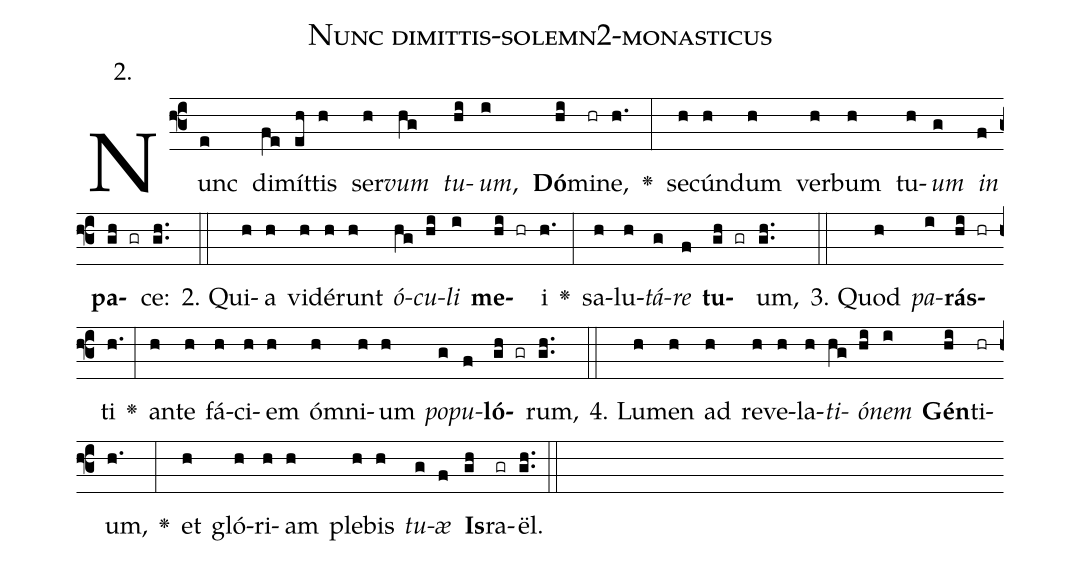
name: Nunc dimittis-solemn2-monasticus;
annotation: 2.;
%%
(f3)Nunc(e) di(fe)mít(eh)tis(h) ser(h)<i>vum</i>(hg) <i>tu</i>(hi)<i>um</i>,(i) <b>Dó</b>(hi)mi(hr)ne,(h.) <v>\greheightstar</v>(:) se(h)cún(h)dum(h) ver(h)bum(h) tu(h)<i>um</i>(g) <i>in</i>(f) <b>pa</b>(gh gr)ce:(gh..) (::)
2. Qui(h)a(h) vi(h)dé(h)runt(h) <i>ó</i>(hg)<i>cu</i>(hi)<i>li</i>(i) <b>me</b>(hi hr)i(h.) <v>\greheightstar</v>(:) sa(h)lu(h)<i>tá</i>(g)<i>re</i>(f) <b>tu</b>(gh gr)um,(gh..) (::)
3. Quod(h) <i>pa</i>(i)<b>rás</b>(hi hr)ti(h.) <v>\greheightstar</v>(:) an(h)te(h) fá(h)ci(h)em(h) óm(h)ni(h)um(h) <i>po</i>(g)<i>pu</i>(f)<b>ló</b>(gh gr)rum,(gh..) (::)
4. Lu(h)men(h) ad(h) re(h)ve(h)la(h)<i>ti</i>(hg)<i>ó</i>(hi)<i>nem</i>(i) <b>Gén</b>(hi)ti(hr)um,(h.) <v>\greheightstar</v>(:) et(h) gló(h)ri(h)am(h) ple(h)bis(h) <i>tu</i>(g)<i>æ</i>(f) <b>Is</b>(gh)ra(gr)ël.(gh..) (::)
